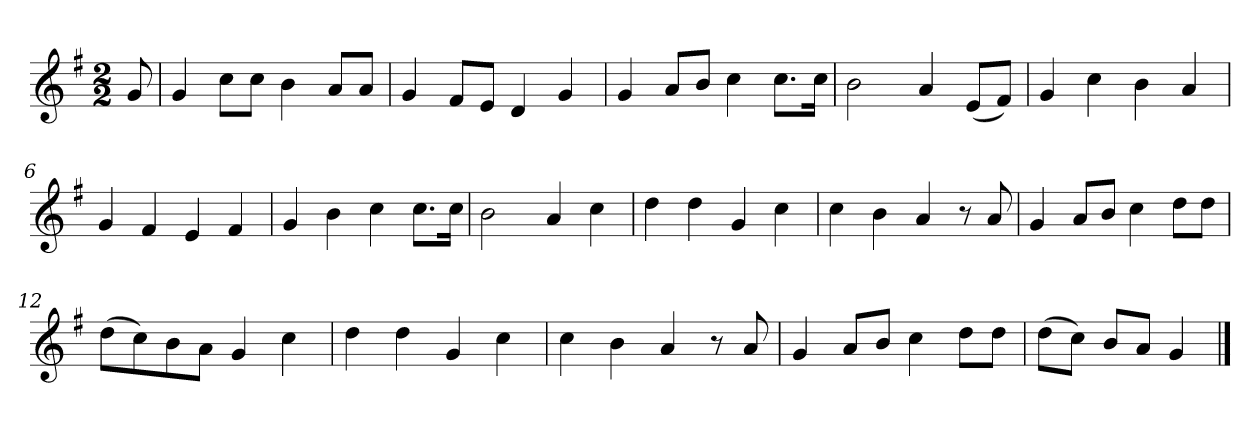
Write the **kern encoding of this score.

**kern
*part1
*staff1
*k[f#]
*M2/2
*MM120
=
8g
=1
4g
8ccL
8ccJ
4b
8aL
8aJ
=2
4g
8f#L
8eJ
4d
4g
=3
4g
8aL
8bJ
4cc
8.ccL
16ccJk
=4
2b
4a
(8eL
8f#J)
=5
4g
4cc
4b
4a
=6
4g
4f#
4e
4f#
=7
4g
4b
4cc
8.ccL
16ccJk
=8
2b
4a
4cc
=9
4dd
4dd
4g
4cc
=10
4cc
4b
4a
8r
8a
=11
4g
8aL
8bJ
4cc
8ddL
8ddJ
=12
(8ddL
8cc)
8b
8aJ
4g
4cc
=13
4dd
4dd
4g
4cc
=14
4cc
4b
4a
8r
8a
=15
4g
8aL
8bJ
4cc
8ddL
8ddJ
=16
(8ddL
8ccJ)
8bL
8aJ
4g
==
*-
